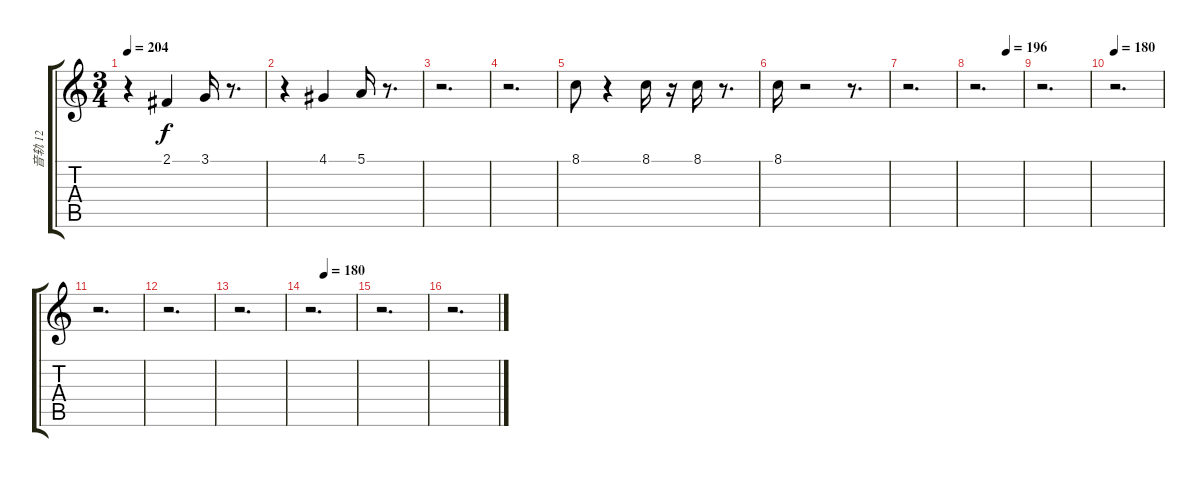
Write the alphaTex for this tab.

\track ("音轨 12" "音轨 12") {instrument oboe}
\staff {score tabs}
\tuning (E4 B3 G3 D3 A2 E2) {hide}
\ts (3 4)
\tempo 204
\clef g2
\ks c
r.4{dy f} 2.1.4 3.1.16 r.8{d} |
r.4 4.1.4 5.1.16 r.8{d} |
r.2{d} |
r.2{d} |
8.1.8 r.4 8.1.16 r.16 8.1.16 r.8{d} |
8.1.16 r.2 r.8{d} |
r.2{d} |
\tempo (196 0.6666666666666666)
r.2{d} |
r.2{d} |
\tempo 180
r.2{d} |
r.2{d} |
r.2{d} |
r.2{d} |
\tempo (180 0.3125)
r.2{d} |
r.2{d} |
r.2{d}
